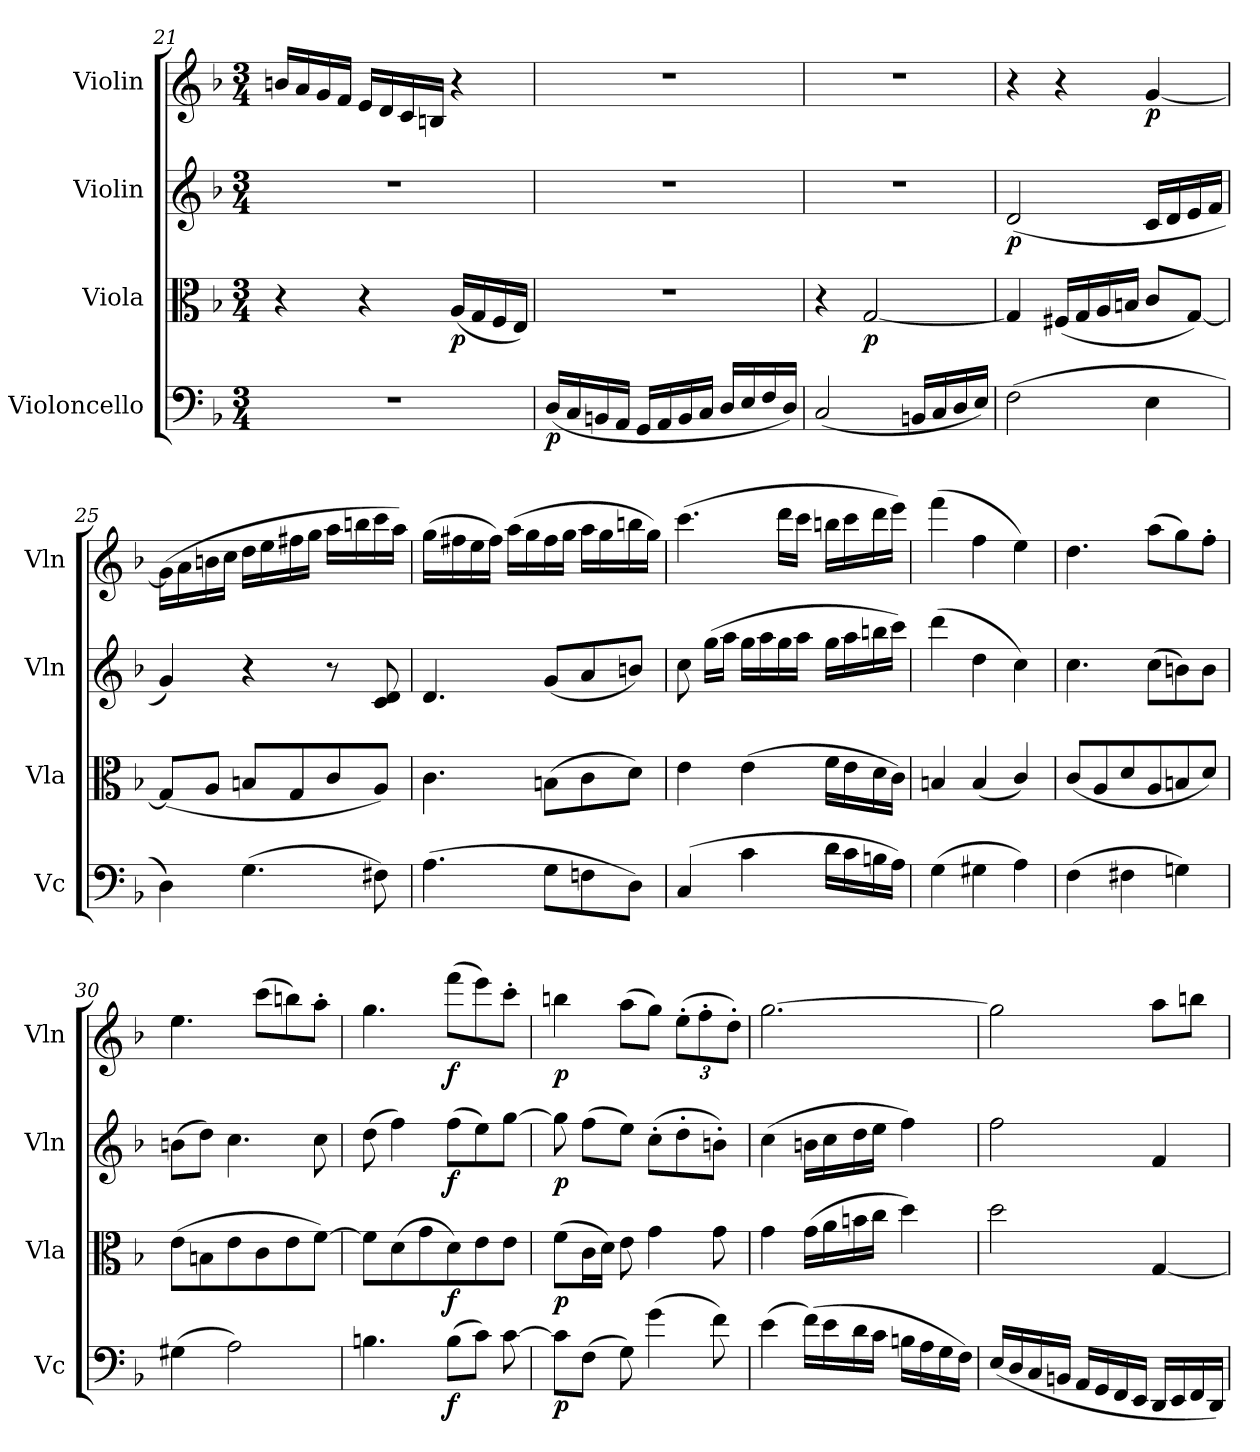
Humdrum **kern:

**kern	**dynam	**kern	**dynam	**kern	**dynam	**kern	**dynam
*part4	*part4	*part3	*part3	*part2	*part2	*part1	*part1
*staff4	*staff4	*staff3	*staff3	*staff2	*staff2	*staff1	*staff1
*I"Violoncello	*	*I"Viola	*	*I"Violin	*	*I"Violin	*
*I'Vc	*	*I'Vla	*	*I'Vln	*	*I'Vln	*
*clefF4	*	*clefC3	*	*clefG2	*	*clefG2	*
*k[b-]	*	*k[b-]	*	*k[b-]	*	*k[b-]	*
*M3/4	*	*M3/4	*	*M3/4	*	*M3/4	*
=21	=21	=21	=21	=21	=21	=21	=21
2.r	.	4r	.	2.r	.	16b/LL	.
.	.	.	.	.	.	16a/	.
.	.	.	.	.	.	16g/	.
.	.	.	.	.	.	16f/JJ	.
.	.	4r	.	.	.	16e/LL	.
.	.	.	.	.	.	16d/	.
.	.	.	.	.	.	16c/	.
.	.	.	.	.	.	16B/JJ	.
.	.	(16A/LL	p	.	.	4r	.
.	.	16G/	.	.	.	.	.
.	.	16F/	.	.	.	.	.
.	.	16E/JJ)	.	.	.	.	.
=22	=22	=22	=22	=22	=22	=22	=22
(16D/LL	p	2.r	.	2.r	.	2.r	.
16C/	.	.	.	.	.	.	.
16BB/	.	.	.	.	.	.	.
16AA/JJ	.	.	.	.	.	.	.
16GG/LL	.	.	.	.	.	.	.
16AA/	.	.	.	.	.	.	.
16BB/	.	.	.	.	.	.	.
16C/JJ	.	.	.	.	.	.	.
16D/LL	.	.	.	.	.	.	.
16E/	.	.	.	.	.	.	.
16F/	.	.	.	.	.	.	.
16D/JJ)	.	.	.	.	.	.	.
=23	=23	=23	=23	=23	=23	=23	=23
(2C/	.	4r	.	2.r	.	2.r	.
.	.	[2G/	p	.	.	.	.
16BB/LL	.	.	.	.	.	.	.
16C/	.	.	.	.	.	.	.
16D/	.	.	.	.	.	.	.
16E/JJ)	.	.	.	.	.	.	.
=24	=24	=24	=24	=24	=24	=24	=24
(2F\	.	4G/]	.	(2d/	p	4r	.
.	.	(16F#X/LL	.	.	.	4r	.
.	.	16G/	.	.	.	.	.
.	.	16A/	.	.	.	.	.
.	.	16B/JJ	.	.	.	.	.
4E\	.	8c/L	.	16c/LL	.	[4g/	p
.	.	.	.	16d/	.	.	.
.	.	[8G/J)	.	16e/	.	.	.
.	.	.	.	16f/JJ	.	.	.
=25	=25	=25	=25	=25	=25	=25	=25
4D\)	.	(8G/L]	.	4g/)	.	(16g\LL]	.
.	.	.	.	.	.	16a\	.
.	.	8A/J	.	.	.	16b\	.
.	.	.	.	.	.	16cc\JJ	.
(4.G\	.	8B/L	.	4r	.	16dd\LL	.
.	.	.	.	.	.	16ee\	.
.	.	8G/	.	.	.	16ff#X\	.
.	.	.	.	.	.	16gg\JJ	.
.	.	8c/	.	8r	.	16aa\LL	.
.	.	.	.	.	.	16bb\	.
8F#X\)	.	8A/J)	.	8c/ 8d/	.	16ccc\	.
.	.	.	.	.	.	16aa\JJ)	.
=26	=26	=26	=26	=26	=26	=26	=26
(4.A\	.	4.c\	.	4.d/	.	(16gg\LL	.
.	.	.	.	.	.	16ff#X\	.
.	.	.	.	.	.	16ee\	.
.	.	.	.	.	.	16ff#\JJ)	.
.	.	.	.	.	.	(16aa\LL	.
.	.	.	.	.	.	16gg\	.
8G\L	.	(8B\L	.	(8g/L	.	16ff#\	.
.	.	.	.	.	.	16gg\JJ	.
8Fn\	.	8c\	.	8a/	.	16aa\LL	.
.	.	.	.	.	.	16gg\	.
8D\J)	.	8d\J)	.	8bn/J)	.	16bb\	.
.	.	.	.	.	.	16gg\JJ)	.
=27	=27	=27	=27	=27	=27	=27	=27
(4C/	.	4e\	.	8cc\	.	(4.ccc\	.
.	.	.	.	(16gg\LL	.	.	.
.	.	.	.	16aa\JJ	.	.	.
4c\	.	(4e\	.	16gg\LL	.	.	.
.	.	.	.	16aa\	.	.	.
.	.	.	.	16gg\	.	16ddd\LL	.
.	.	.	.	16aa\JJ	.	16ccc\JJ	.
16d\LL	.	16f\LL	.	16gg\LL	.	16bb\LL	.
16c\	.	16e\	.	16aa\	.	16ccc\	.
16B\	.	16d\	.	16bbn\	.	16ddd\	.
16A\JJ)	.	16c\JJ)	.	16ccc\JJ)	.	16eee\JJ)	.
=28	=28	=28	=28	=28	=28	=28	=28
(4G\	.	4B/	.	(4ddd\	.	(4fff\	.
4G#X\	.	(4B/	.	4dd\	.	4ff\	.
4A\)	.	4c/)	.	4cc\)	.	4ee\)	.
=29	=29	=29	=29	=29	=29	=29	=29
(4F\	.	(8c/L	.	4.cc\	.	4.dd\	.
.	.	8A/	.	.	.	.	.
4F#X\	.	8d/	.	.	.	.	.
.	.	8A/	.	(8cc\L	.	(8aa\L	.
4Gn\)	.	8B/	.	8bn\)	.	8gg\)	.
.	.	8d/J)	.	8b\J	.	8ff'\J	.
=30	=30	=30	=30	=30	=30	=30	=30
(4G#X\	.	(8e\L	.	(8bn\L	.	4.ee\	.
.	.	8B\	.	8dd\J)	.	.	.
2A\)	.	8e\	.	4.cc\	.	.	.
.	.	8c\	.	.	.	(8ccc\L	.
.	.	8e\	.	.	.	8bb\)	.
.	.	[8f\J)	.	8cc\	.	8aa'\J	.
=31	=31	=31	=31	=31	=31	=31	=31
4.B\	.	8f\L]	.	(8dd\	.	4.gg\	.
.	.	(8d\	.	4ff\)	.	.	.
.	.	8g\	.	.	.	.	.
(8B\L	f	8d\)	f	(8ff\L	f	(8fff\L	f
8c\J)	.	8e\	.	8ee\)	.	8eee\)	.
[8c\	.	8e\J	.	[8gg\J	.	8ccc'\J	.
=32	=32	=32	=32	=32	=32	=32	=32
8c\L]	p	(8f\L	p	8gg\]	p	4bb\	p
(8F\J	.	16c\L	.	(8ff\L	.	.	.
.	.	16d\JJ)	.	.	.	.	.
8G\)	.	8e\	.	8ee\J)	.	(8aa\L	.
(4g\	.	4g\	.	(8cc'\L	.	8gg\J)	.
.	.	.	.	8dd'\	.	(12ee'\L	.
.	.	.	.	.	.	12ff'\	.
8f\)	.	8g\	.	8bn'\J)	.	.	.
.	.	.	.	.	.	12dd'\J)	.
=33	=33	=33	=33	=33	=33	=33	=33
(4e\	.	4g\	.	(4cc\	.	[2.gg\	.
(16f\LL)	.	(16g\LL	.	16bn\LL	.	.	.
16e\	.	16a\	.	16cc\	.	.	.
16d\	.	16b\	.	16dd\	.	.	.
16c\JJ	.	16cc\JJ	.	16ee\JJ	.	.	.
16B\LL	.	4dd\)	.	4ff\)	.	.	.
16A\	.	.	.	.	.	.	.
16G\	.	.	.	.	.	.	.
16F\JJ)	.	.	.	.	.	.	.
=34	=34	=34	=34	=34	=34	=34	=34
(16E/LL	.	2dd\	.	2ff\	.	2gg\]	.
16D/	.	.	.	.	.	.	.
16C/	.	.	.	.	.	.	.
16BB/JJ	.	.	.	.	.	.	.
16AA/LL	.	.	.	.	.	.	.
16GG/	.	.	.	.	.	.	.
16FF/	.	.	.	.	.	.	.
16EE/JJ	.	.	.	.	.	.	.
16DD/LL	.	[4G/	.	4f/	.	8aa\L	.
16EE/	.	.	.	.	.	.	.
16FF/	.	.	.	.	.	8bb\J	.
16DD/JJ)	.	.	.	.	.	.	.
=	=	=	=	=	=	=	=
*-	*-	*-	*-	*-	*-	*-	*-
